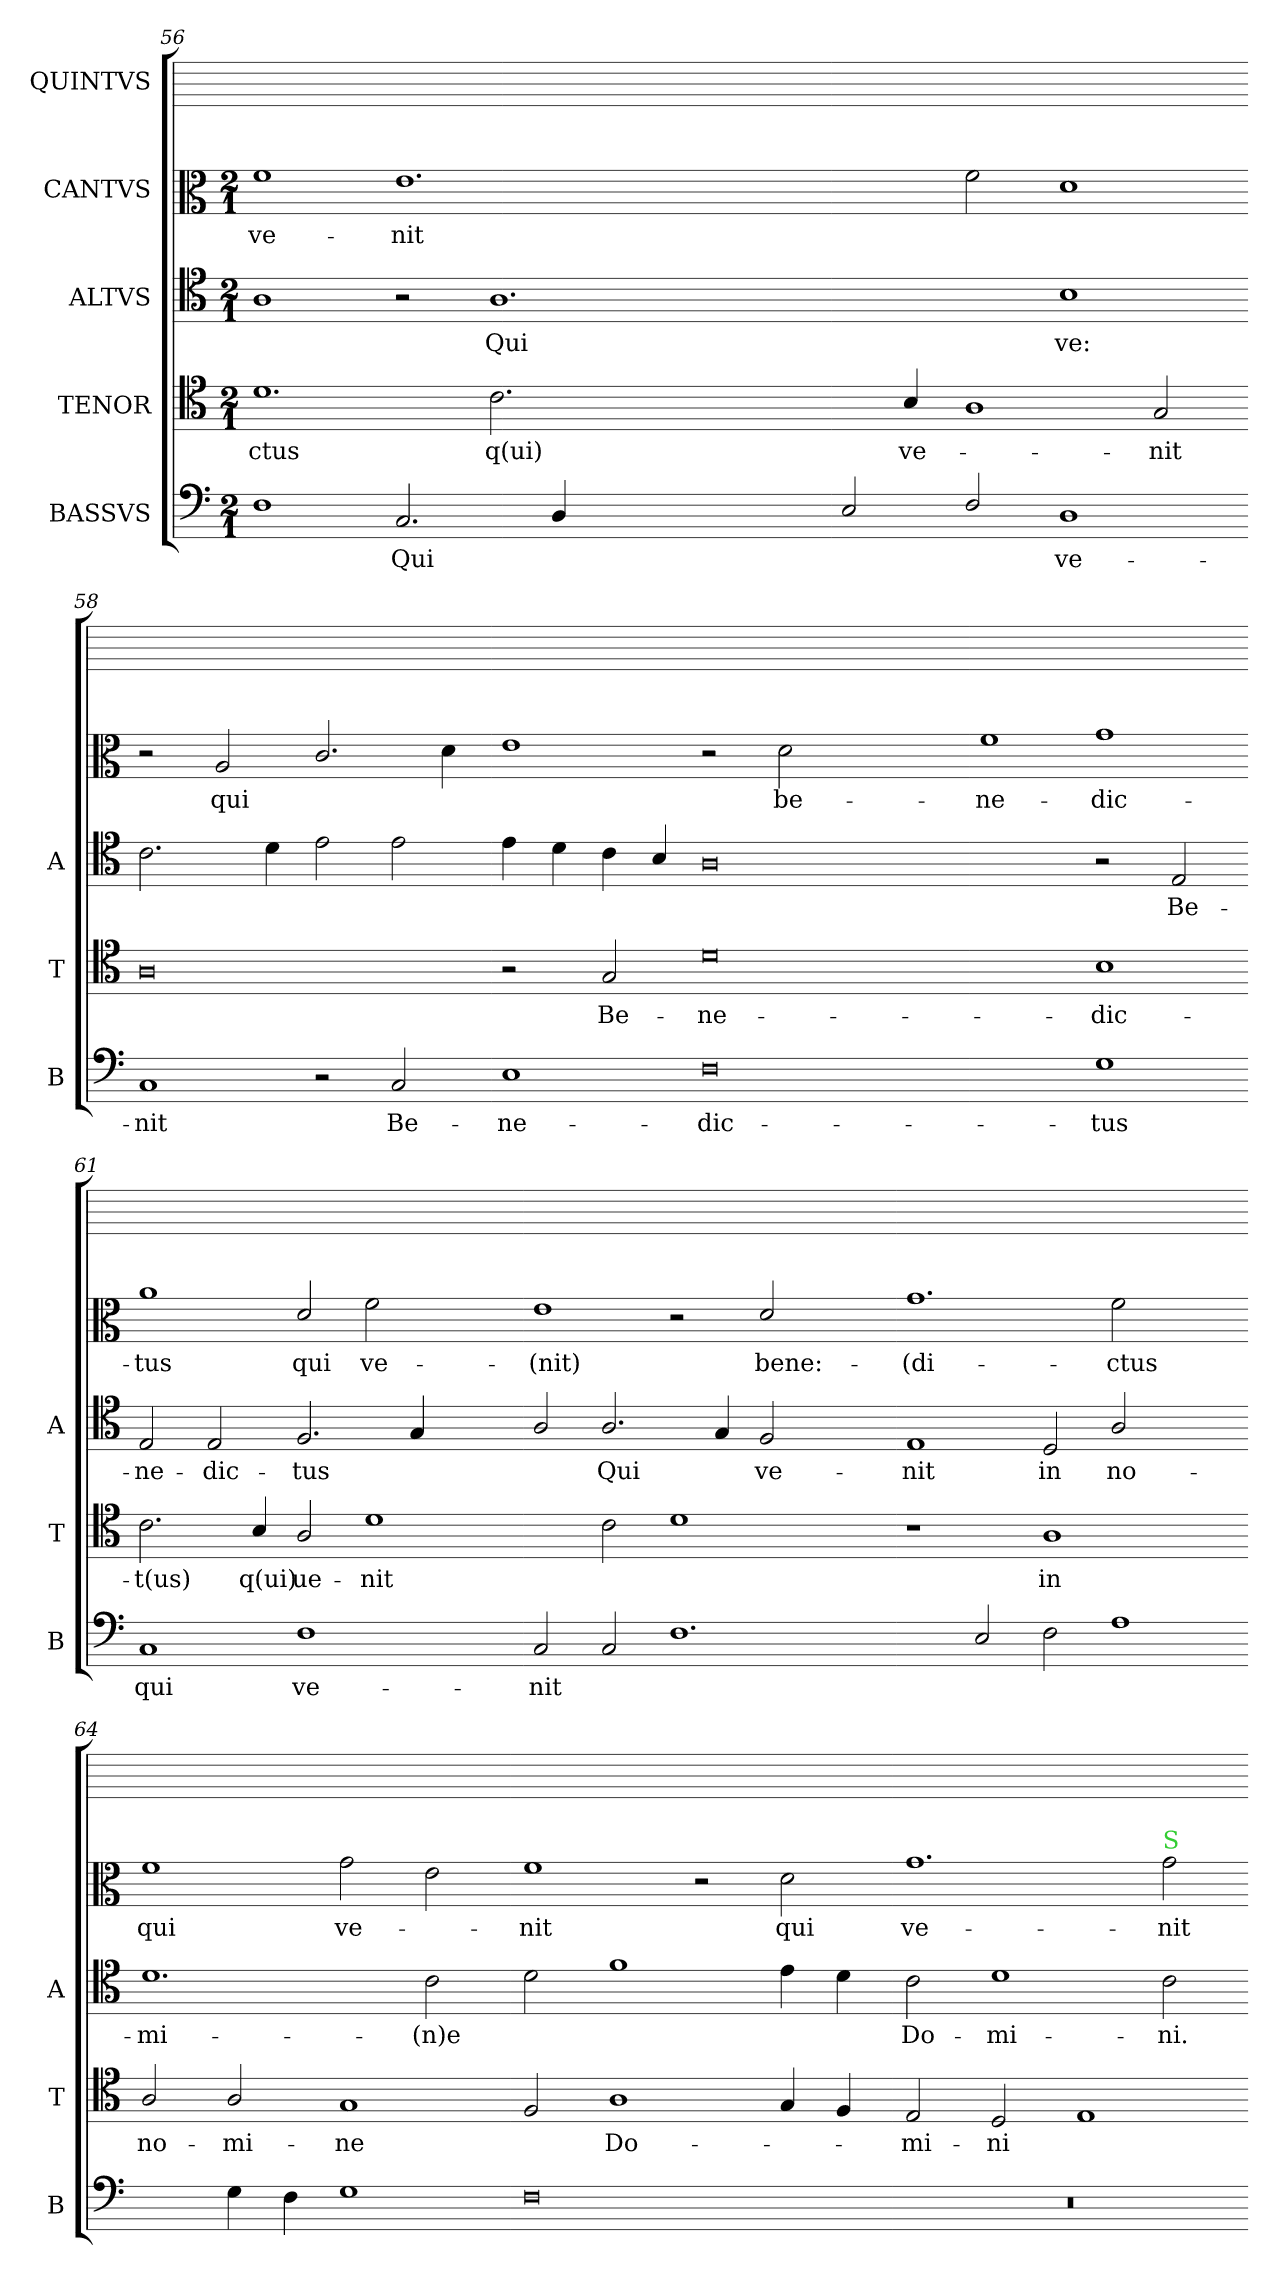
**kern	**text	**kern	**text	**kern	**text	**kern	**text	**kern
*part5	*part5	*part4	*part4	*part3	*part3	*part2	*part2	*part1
*staff5	*staff5	*staff4	*staff4	*staff3	*staff3	*staff2	*staff2	*staff1
*I"BASSVS	*	*I"TENOR	*	*I"ALTVS	*	*I"CANTVS	*	*I"QUINTVS
*I'B	*	*I'T	*	*I'A	*	*	*	*
*clefF5	*	*clefC4	*	*clefC4	*	*clefC3	*	*
*k[]	*	*k[]	*	*k[]	*	*k[]	*	*
*D:dor	*	*D:dor	*	*D:dor	*	*D:dor	*	*
*M2/1	*	*M2/1	*	*M2/1	*	*M2/1	*	*
=56	=56	=56	=56	=56	=56	=56	=56	=56
1D	.	1.d	-ctus	1A	.	1f	ve-	0ryy
2.AA/	Qui	.	.	2r	.	1.e	-nit	.
.	.	2.c\	q(ui)	1.A\	Qui	.	.	.
4BB/	.	.	.	.	.	.	.	.
1ryy	.	.	.	.	.	.	.	1ryy
.	.	2.ryy	.	.	.	.	.	.
.	.	.	.	.	.	2ryy	.	.
=57-	=57-	=57-	=57-	=57-	=57-	=57-	=57-	=57-
2C/	.	4ryy	.	1ryy	.	2ryy	.	0ryy
.	.	4B/	ve-	.	.	.	.	.
2D/	.	1A	.	.	.	2f\	.	.
1BB	ve-	.	.	1B	ve:	1d	.	.
.	.	2G/	-nit	.	.	.	.	.
=58-	=58-	=58-	=58-	=58-	=58-	=58-	=58-	=58-
1AA	-nit	0A	.	2.c\	.	2r	.	0ryy
.	.	.	.	.	.	2A/	qui	.
.	.	.	.	4d\	.	.	.	.
2r	.	.	.	2e\	.	2.c/	.	.
2AA/	Be-	.	.	2e\	.	.	.	.
.	.	.	.	.	.	4d\	.	.
=59-	=59-	=59-	=59-	=59-	=59-	=59-	=59-	=59-
1C	-ne-	2r	.	4e\	.	1e	.	0ryy
.	.	.	.	4d\	.	.	.	.
.	.	2G/	Be-	4c\	.	.	.	.
.	.	.	.	4B/	.	.	.	.
0D	-dic-	0d	-ne-	0A	.	2r	.	.
.	.	.	.	.	.	2d\	be-	.
.	.	.	.	.	.	1ryy	.	1ryy
=60-	=60-	=60-	=60-	=60-	=60-	=60-	=60-	=60-
1ryy	.	1ryy	.	1ryy	.	1f	-ne-	0ryy
1E	-tus	1B	-dic-	2r	.	1g	-dic-	.
!	!	!	!	!	!LO:LY:i	!	!	!
.	.	.	.	2E/	Be-	.	.	.
=61-	=61-	=61-	=61-	=61-	=61-	=61-	=61-	=61-
!	!	!	!	!	!LO:LY:i	!	!	!
1AA	qui	2.c\	-t(us)	2E/	-ne-	1a	-tus	0ryy
!	!	!	!	!	!LO:LY:i	!	!	!
.	.	.	.	2E/	-dic-	.	.	.
.	.	4B/	q(ui)	.	.	.	.	.
!	!	!	!	!	!LO:LY:i	!	!	!
1D	ve-	2A/	ue-	2.F/	-tus	2d/	qui	.
.	.	1d\	-nit	.	.	2f\	ve-	.
.	.	.	.	4G/	.	.	.	.
2ryy	.	.	.	2ryy	.	2ryy	.	2ryy
=62-	=62-	=62-	=62-	=62-	=62-	=62-	=62-	=62-
2AA/	-nit	2ryy	.	2A/	.	1e	-(nit)	0ryy
!	!	!	!	!	!LO:LY:i	!	!	!
2AA/	.	2c\	.	2.A/	Qui	.	.	.
1.D	.	1d	.	.	.	2r	.	.
.	.	.	.	4G/	.	.	.	.
!	!	!	!	!	!LO:LY:i	!	!	!
.	.	.	.	2F/	ve-	2d/	bene:-	.
.	.	2ryy	.	2ryy	.	2ryy	.	2ryy
=63-	=63-	=63-	=63-	=63-	=63-	=63-	=63-	=63-
!	!	!	!	!	!LO:LY:i	!	!	!
2ryy	.	1r	.	1E	-nit	1.g	-(di-	0ryy
2C/	.	.	.	.	.	.	.	.
2D\	.	1A	in	2D/	in	.	.	.
1F\	.	.	.	2A/	no-	2f\	-ctus	.
.	.	2ryy	.	2ryy	.	2ryy	.	2ryy
=64-	=64-	=64-	=64-	=64-	=64-	=64-	=64-	=64-
2ryy	.	2A/	no-	1.d	-mi-	1f	qui	0ryy
4E\	.	2A/	-mi-	.	.	.	.	.
4D\	.	.	.	.	.	.	.	.
1E	.	1G	-ne	.	.	2g\	ve-	.
.	.	.	.	2c\	-(n)e	2e\	.	.
=65-	=65-	=65-	=65-	=65-	=65-	=65-	=65-	=65-
0D	.	2F/	.	2d\	.	1f	-nit	0ryy
.	.	1A	Do-	1f	.	.	.	.
.	.	.	.	.	.	2r	.	.
.	.	4G/	.	4e\	.	2d\	qui	.
.	.	4F/	.	4d\	.	.	.	.
=66-	=66-	=66-	=66-	=66-	=66-	=66-	=66-	=66-
0r	.	2E/	-mi-	2c\	Do-	1.g	ve-	0ryy
.	.	2D/	-ni	1d	-mi-	.	.	.
.	.	1E	.	.	.	.	.	.
!	!	!	!	!	!	!LO:TX:a:color=limegreen:t=S	!	!
.	.	.	.	2c\	-ni.	2g\	-nit	.
=-	=-	=-	=-	=-	=-	=-	=-	=-
*-	*-	*-	*-	*-	*-	*-	*-	*-
